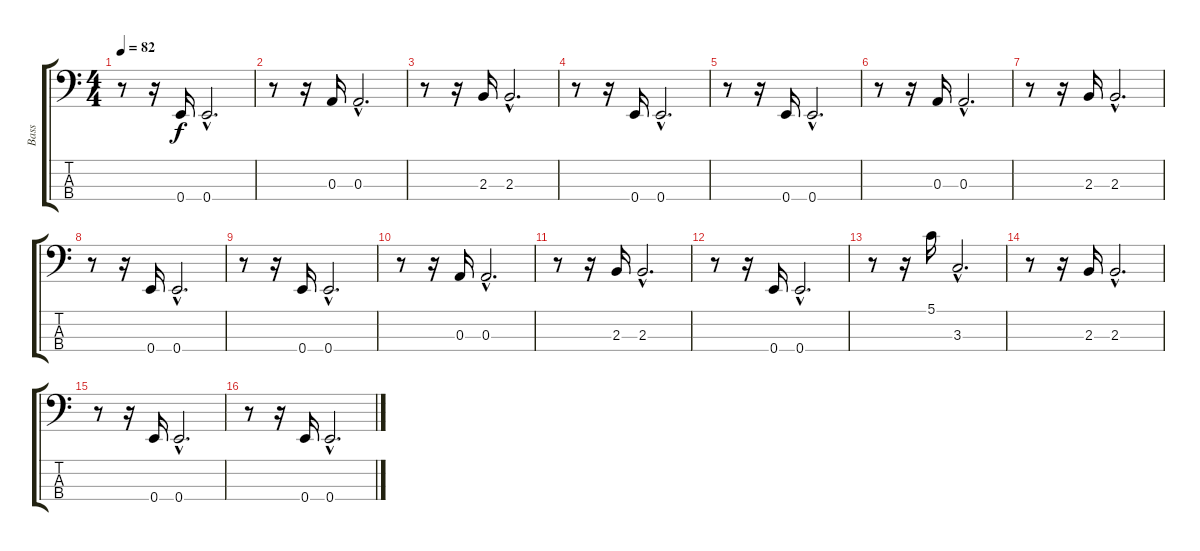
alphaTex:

\track ("Bass" "Bass") {instrument acousticbass}
\staff {score tabs}
\tuning (G2 D2 A1 E1) {hide}
\ts (4 4)
\tempo 82
\clef f4
\ks c
r.8{dy f} r.16 0.4.16 0.4{hac}.2{d} |
r.8 r.16 0.3.16 0.3{hac}.2{d} |
r.8 r.16 2.3.16 2.3{hac}.2{d} |
r.8 r.16 0.4.16 0.4{hac}.2{d} |
r.8 r.16 0.4.16 0.4{hac}.2{d} |
r.8 r.16 0.3.16 0.3{hac}.2{d} |
r.8 r.16 2.3.16 2.3{hac}.2{d} |
r.8 r.16 0.4.16 0.4{hac}.2{d} |
r.8 r.16 0.4.16 0.4{hac}.2{d} |
r.8 r.16 0.3.16 0.3{hac}.2{d} |
r.8 r.16 2.3.16 2.3{hac}.2{d} |
r.8 r.16 0.4.16 0.4{hac}.2{d} |
r.8 r.16 5.1.16 3.3{hac}.2{d} |
r.8 r.16 2.3.16 2.3{hac}.2{d} |
r.8 r.16 0.4.16 0.4{hac}.2{d} |
r.8 r.16 0.4.16 0.4{hac}.2{d}
